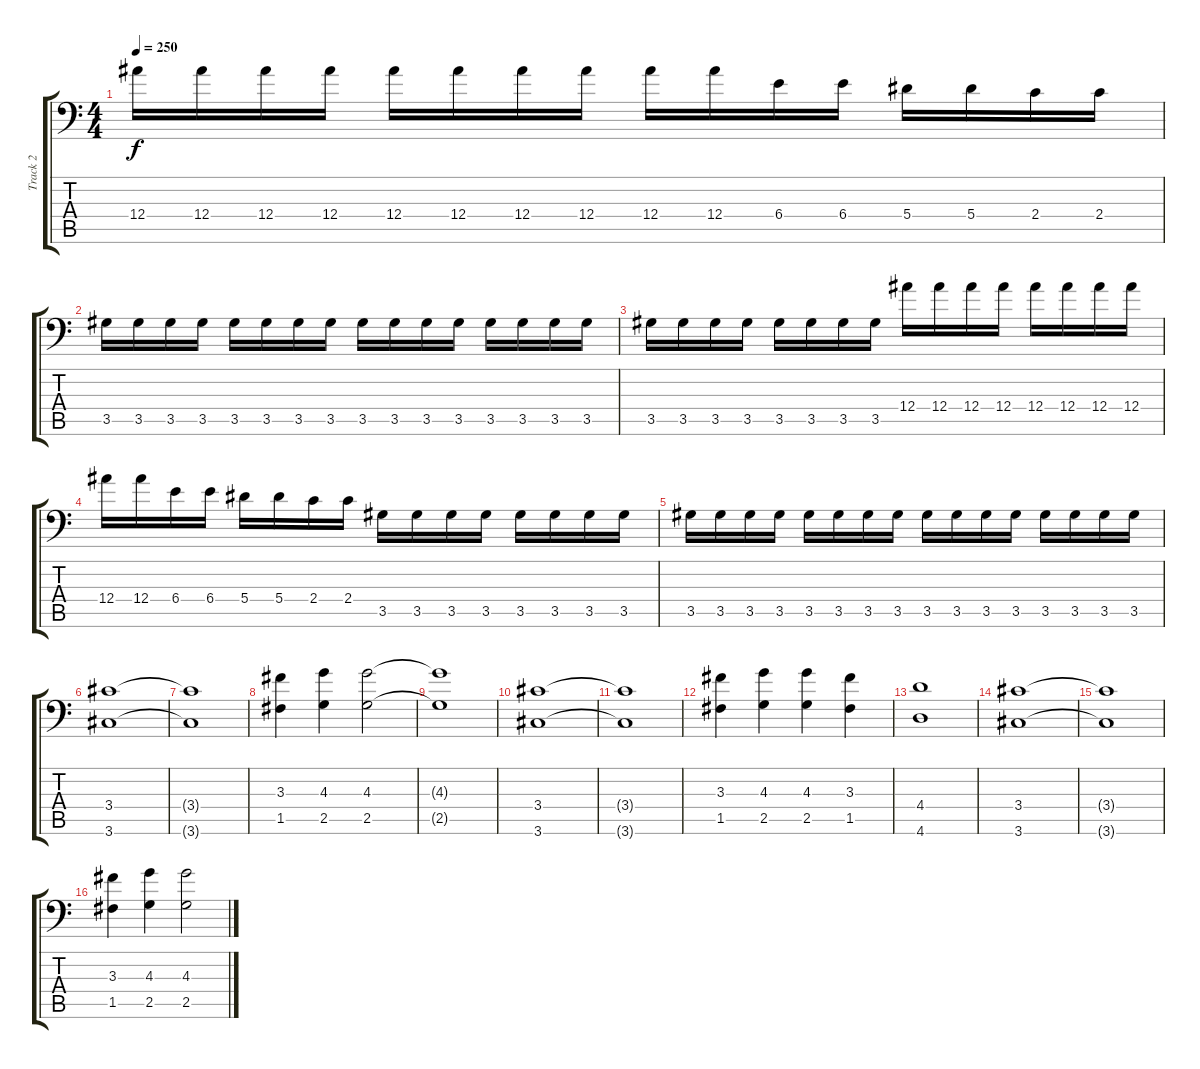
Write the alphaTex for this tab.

\track ("Track 2" "Track 2") {instrument distortionguitar}
\staff {score tabs}
\tuning (C4 G3 Eb3 Bb2 F2 Bb1) {hide}
\ts (4 4)
\tempo 250
\clef f4
\ks c
12.4.16{dy f} 12.4.16 12.4.16 12.4.16 12.4.16 12.4.16 12.4.16 12.4.16 12.4.16 12.4.16 6.4.16 6.4.16 5.4.16 5.4.16 2.4.16 2.4.16 |
3.5.16 3.5.16 3.5.16 3.5.16 3.5.16 3.5.16 3.5.16 3.5.16 3.5.16 3.5.16 3.5.16 3.5.16 3.5.16 3.5.16 3.5.16 3.5.16 |
3.5.16 3.5.16 3.5.16 3.5.16 3.5.16 3.5.16 3.5.16 3.5.16 12.4.16 12.4.16 12.4.16 12.4.16 12.4.16 12.4.16 12.4.16 12.4.16 |
12.4.16 12.4.16 6.4.16 6.4.16 5.4.16 5.4.16 2.4.16 2.4.16 3.5.16 3.5.16 3.5.16 3.5.16 3.5.16 3.5.16 3.5.16 3.5.16 |
3.5.16 3.5.16 3.5.16 3.5.16 3.5.16 3.5.16 3.5.16 3.5.16 3.5.16 3.5.16 3.5.16 3.5.16 3.5.16 3.5.16 3.5.16 3.5.16 |
(3.4 3.6).1 |
(3.4{t} 3.6{t}).1 |
(3.3 1.5).4 (4.3 2.5).4 (4.3 2.5).2 |
(4.3{t} 2.5{t}).1 |
(3.4 3.6).1 |
(3.4{t} 3.6{t}).1 |
(3.3 1.5).4 (4.3 2.5).4 (4.3 2.5).4 (3.3 1.5).4 |
(4.4 4.6).1 |
(3.4 3.6).1 |
(3.4{t} 3.6{t}).1 |
(3.3 1.5).4 (4.3 2.5).4 (4.3 2.5).2
